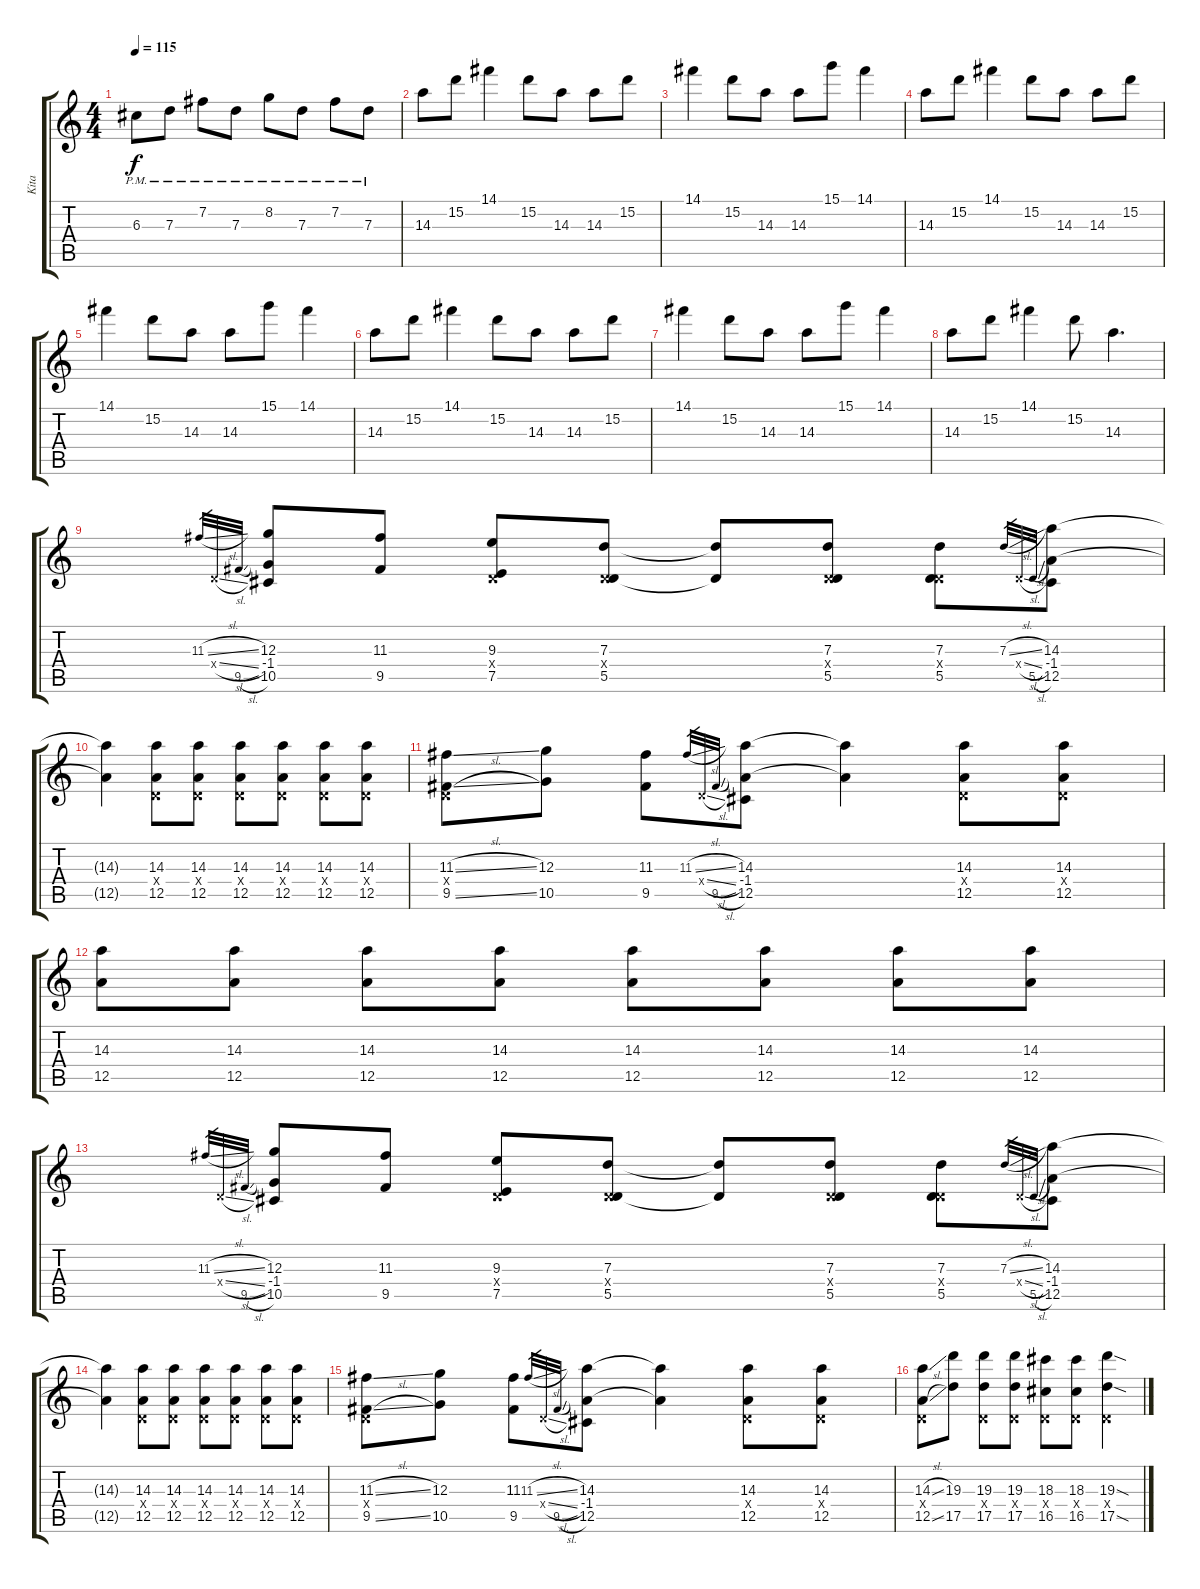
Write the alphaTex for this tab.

\track ("Kita" "Kita") {instrument overdrivenguitar}
\staff {score tabs}
\tuning (E4 B3 G3 D3 A2 E2) {hide}
\ts (4 4)
\tempo 115
\clef g2
\ks c
6.3{pm}.8{dy f} 7.3{pm}.8 7.2{pm}.8 7.3{pm}.8 8.2{pm}.8 7.3{pm}.8 7.2{pm}.8 7.3{pm}.8 |
14.3.8 15.2.8 14.1.4 15.2.8 14.3.8 14.3.8 15.2.8 |
14.1.4 15.2.8 14.3.8 14.3.8 15.1.8 14.1.4 |
14.3.8 15.2.8 14.1.4 15.2.8 14.3.8 14.3.8 15.2.8 |
14.1.4 15.2.8 14.3.8 14.3.8 15.1.8 14.1.4 |
14.3.8 15.2.8 14.1.4 15.2.8 14.3.8 14.3.8 15.2.8 |
14.1.4 15.2.8 14.3.8 14.3.8 15.1.8 14.1.4 |
14.3.8 15.2.8 14.1.4 15.2.8 14.3.4{d} |
11.3{sl}.32{gr} 0.4{sl x}.32{gr} 9.5{sl}.32{gr} (12.3 -1.4 10.5).8 (11.3 9.5).8 (9.3 0.4{x} 7.5).8 (7.3 0.4{x} 5.5).8 (7.3{t} 5.5{t}).8 (7.3 0.4{x} 5.5).8 (7.3 0.4{x} 5.5).8 7.3{sl}.32{gr} 0.4{sl x}.32{gr} 5.5{sl}.32{gr} (14.3 -1.4 12.5).8 |
(14.3{t} 12.5{t}).4 (14.3 0.4{x} 12.5).8 (14.3 0.4{x} 12.5).8 (14.3 0.4{x} 12.5).8 (14.3 0.4{x} 12.5).8 (14.3 0.4{x} 12.5).8 (14.3 0.4{x} 12.5).8 |
(11.3{sl} 0.4{x} 9.5{sl}).8 (12.3 10.5).8 (11.3 9.5).8 11.3{sl}.32{gr} 0.4{sl x}.32{gr} 9.5{sl}.32{gr} (14.3 -1.4 12.5).8 (14.3{t} 12.5{t}).4 (14.3 0.4{x} 12.5).8 (14.3 0.4{x} 12.5).8 |
(14.3 12.5).8 (14.3 12.5).8 (14.3 12.5).8 (14.3 12.5).8 (14.3 12.5).8 (14.3 12.5).8 (14.3 12.5).8 (14.3 12.5).8 |
11.3{sl}.32{gr} 0.4{sl x}.32{gr} 9.5{sl}.32{gr} (12.3 -1.4 10.5).8 (11.3 9.5).8 (9.3 0.4{x} 7.5).8 (7.3 0.4{x} 5.5).8 (7.3{t} 5.5{t}).8 (7.3 0.4{x} 5.5).8 (7.3 0.4{x} 5.5).8 7.3{sl}.32{gr} 0.4{sl x}.32{gr} 5.5{sl}.32{gr} (14.3 -1.4 12.5).8 |
(14.3{t} 12.5{t}).4 (14.3 0.4{x} 12.5).8 (14.3 0.4{x} 12.5).8 (14.3 0.4{x} 12.5).8 (14.3 0.4{x} 12.5).8 (14.3 0.4{x} 12.5).8 (14.3 0.4{x} 12.5).8 |
(11.3{sl} 0.4{x} 9.5{sl}).8 (12.3 10.5).8 (11.3 9.5).8 11.3{sl}.32{gr} 0.4{sl x}.32{gr} 9.5{sl}.32{gr} (14.3 -1.4 12.5).8 (14.3{t} 12.5{t}).4 (14.3 0.4{x} 12.5).8 (14.3 0.4{x} 12.5).8 |
(14.3{sl} 0.4{x} 12.5{sl}).8 (19.3 17.5).8 (19.3 0.4{x} 17.5).8 (19.3 0.4{x} 17.5).8 (18.3 0.4{x} 16.5).8 (18.3 0.4{x} 16.5).8 (19.3{sod} 0.4{x} 17.5{sod}).4
